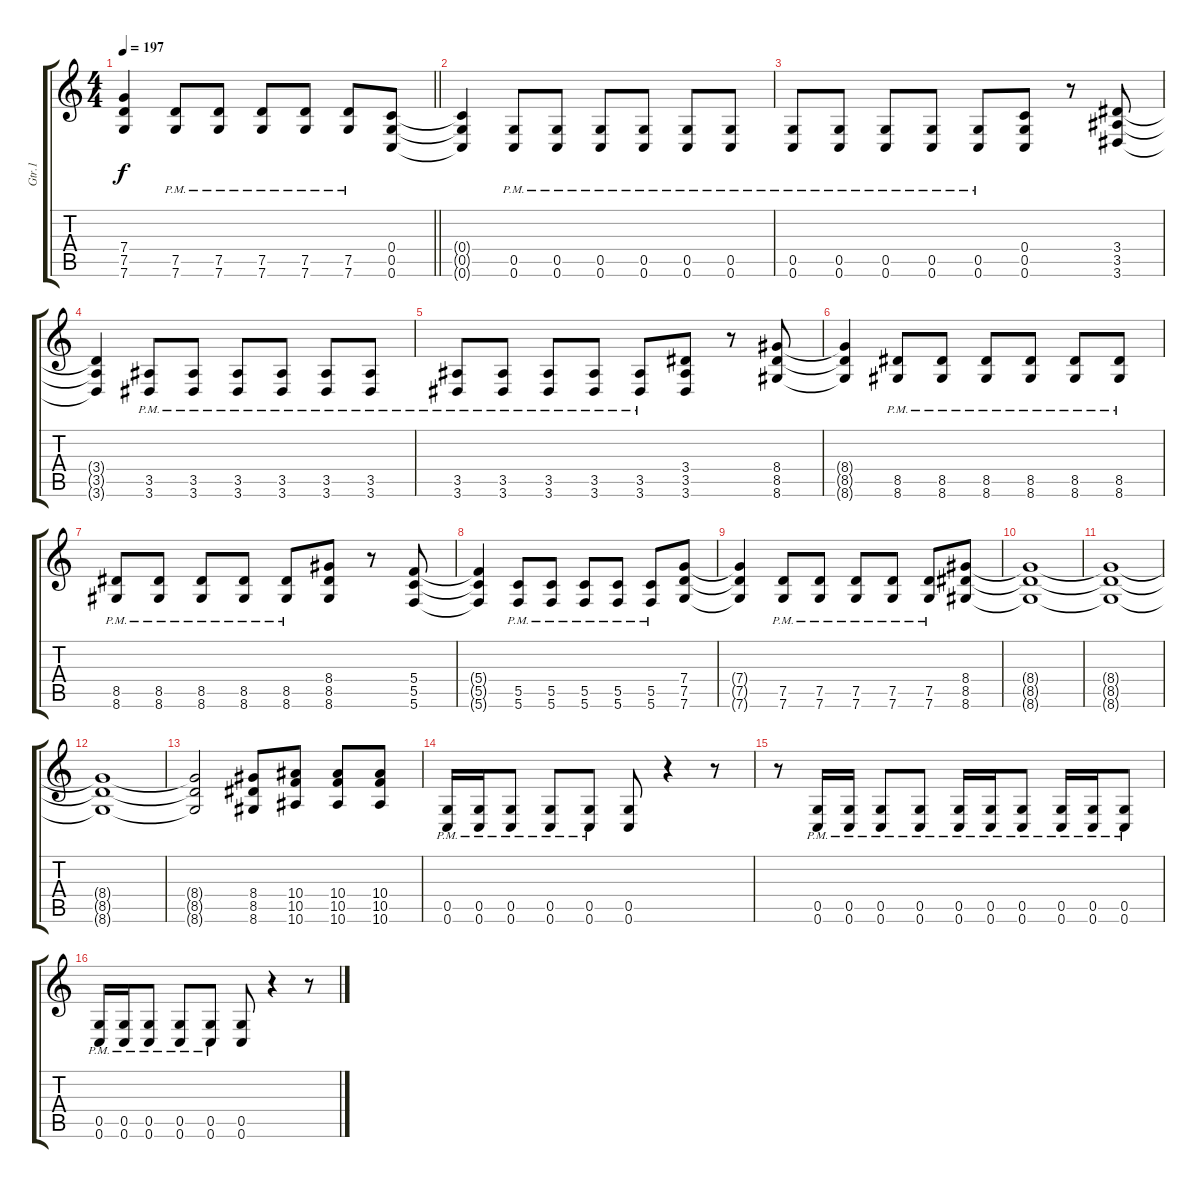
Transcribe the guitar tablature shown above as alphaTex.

\track ("Gtr.1" "Gtr.1") {instrument distortionguitar}
\staff {score tabs}
\tuning (D4 A3 F3 C3 G2 C2) {hide}
\ts (4 4)
\tempo 197
\clef g2
\barLineRight lightlight
\ks c
(7.4{t} 7.5{t} 7.6{t}).4{dy f} (7.5{pm} 7.6{pm}).8 (7.5{pm} 7.6{pm}).8 (7.5{pm} 7.6{pm}).8 (7.5{pm} 7.6{pm}).8 (7.5{pm} 7.6{pm}).8 (0.4 0.5 0.6).8 |
(0.4{t} 0.5{t} 0.6{t}).4 (0.5{pm} 0.6{pm}).8 (0.5{pm} 0.6{pm}).8 (0.5{pm} 0.6{pm}).8 (0.5{pm} 0.6{pm}).8 (0.5{pm} 0.6{pm}).8 (0.5{pm} 0.6{pm}).8 |
(0.5{pm} 0.6{pm}).8 (0.5{pm} 0.6{pm}).8 (0.5{pm} 0.6{pm}).8 (0.5{pm} 0.6{pm}).8 (0.5{pm} 0.6{pm}).8 (0.4 0.5 0.6).8 r.8 (3.4 3.5 3.6).8 |
(3.4{t} 3.5{t} 3.6{t}).4 (3.5{pm} 3.6{pm}).8 (3.5{pm} 3.6{pm}).8 (3.5{pm} 3.6{pm}).8 (3.5{pm} 3.6{pm}).8 (3.5{pm} 3.6{pm}).8 (3.5{pm} 3.6{pm}).8 |
(3.5{pm} 3.6{pm}).8 (3.5{pm} 3.6{pm}).8 (3.5{pm} 3.6{pm}).8 (3.5{pm} 3.6{pm}).8 (3.5{pm} 3.6{pm}).8 (3.4 3.5 3.6).8 r.8 (8.4 8.5 8.6).8 |
(8.4{t} 8.5{t} 8.6{t}).4 (8.5{pm} 8.6{pm}).8 (8.5{pm} 8.6{pm}).8 (8.5{pm} 8.6{pm}).8 (8.5{pm} 8.6{pm}).8 (8.5{pm} 8.6{pm}).8 (8.5{pm} 8.6{pm}).8 |
(8.5{pm} 8.6{pm}).8 (8.5{pm} 8.6{pm}).8 (8.5{pm} 8.6{pm}).8 (8.5{pm} 8.6{pm}).8 (8.5{pm} 8.6{pm}).8 (8.4 8.5 8.6).8 r.8 (5.4 5.5 5.6).8 |
(5.4{t} 5.5{t} 5.6{t}).4 (5.5{pm} 5.6{pm}).8 (5.5{pm} 5.6{pm}).8 (5.5{pm} 5.6{pm}).8 (5.5{pm} 5.6{pm}).8 (5.5{pm} 5.6{pm}).8 (7.4 7.5 7.6).8 |
(7.4{t} 7.5{t} 7.6{t}).4 (7.5{pm} 7.6{pm}).8 (7.5{pm} 7.6{pm}).8 (7.5{pm} 7.6{pm}).8 (7.5{pm} 7.6{pm}).8 (7.5{pm} 7.6{pm}).8 (8.4 8.5 8.6).8 |
(8.4{t} 8.5{t} 8.6{t}).1 |
(8.4{t} 8.5{t} 8.6{t}).1 |
(8.4{t} 8.5{t} 8.6{t}).1 |
(8.4{t} 8.5{t} 8.6{t}).2 (8.4 8.5 8.6).8 (10.4 10.5 10.6).8 (10.4 10.5 10.6).8 (10.4 10.5 10.6).8 |
(0.5{pm} 0.6{pm}).16 (0.5{pm} 0.6{pm}).16 (0.5{pm} 0.6{pm}).8 (0.5{pm} 0.6{pm}).8 (0.5{pm} 0.6{pm}).8 (0.5 0.6).8 r.4 r.8 |
r.8 (0.5{pm} 0.6{pm}).16 (0.5{pm} 0.6{pm}).16 (0.5{pm} 0.6{pm}).8 (0.5{pm} 0.6{pm}).8 (0.5{pm} 0.6{pm}).16 (0.5{pm} 0.6{pm}).16 (0.5{pm} 0.6{pm}).8 (0.5{pm} 0.6{pm}).16 (0.5{pm} 0.6{pm}).16 (0.5{pm} 0.6{pm}).8 |
(0.5{pm} 0.6{pm}).16 (0.5{pm} 0.6{pm}).16 (0.5{pm} 0.6{pm}).8 (0.5{pm} 0.6{pm}).8 (0.5{pm} 0.6{pm}).8 (0.5 0.6).8 r.4 r.8
